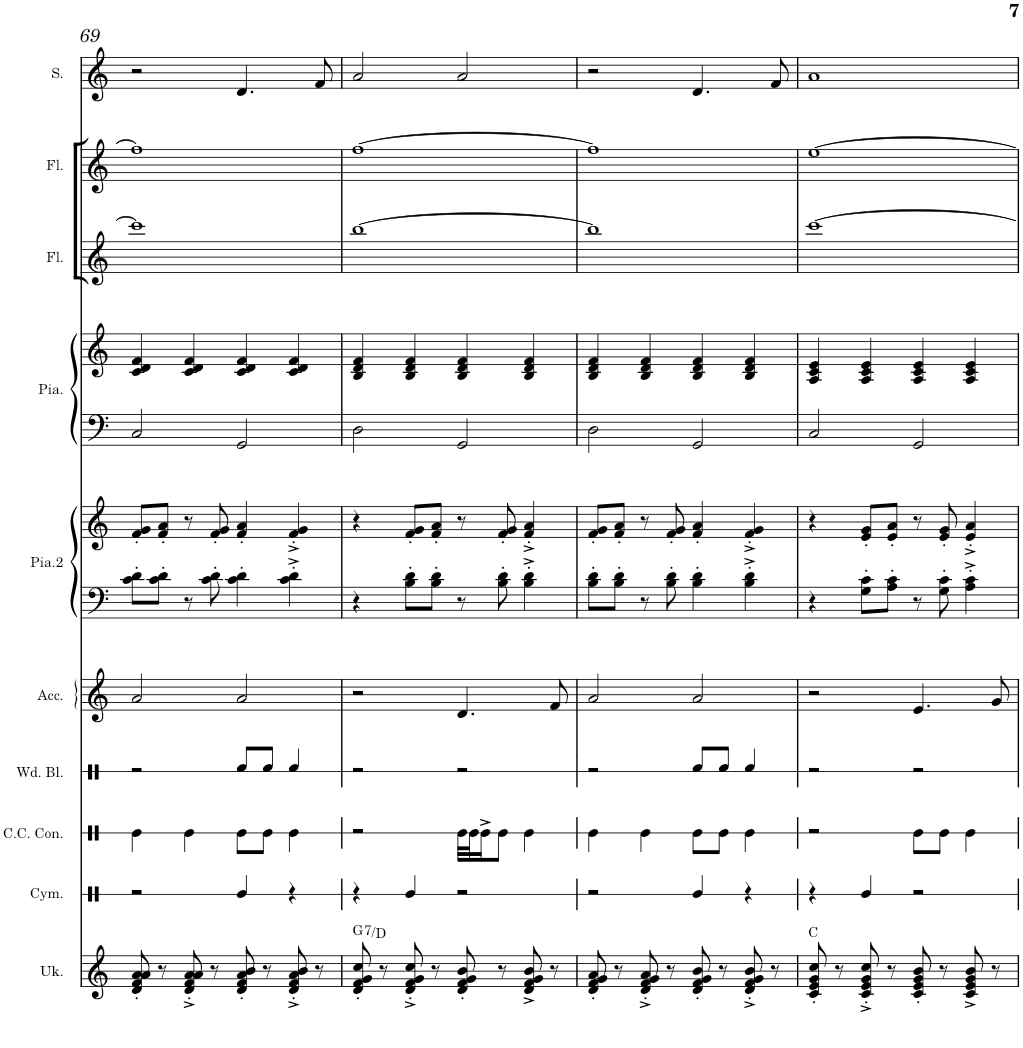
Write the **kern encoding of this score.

**kern	**harte	**kern	**kern	**kern	**kern	**kern	**kern	**kern	**kern
*part7	*part7	*part6	*part5	*part5	*part4	*part4	*part3	*part2	*part1
*staff9	*	*staff8	*staff7	*staff6	*staff5	*staff4	*staff3	*staff2	*staff1
*I"Ukulélé	*	*I"Accordéon	*I"Piano2	*	*I"Piano	*	*I"Flûte	*I"Flûte	*I"Soprano
*I'Uk.	*	*I'Acc.	*I'Pia.2	*	*I'Pia.	*	*I'Fl.	*I'Fl.	*I'S.
!!LO:PB:g=z
*clefG2	*	*clefG2	*clefF4	*clefG2	*clefF4	*clefG2	*clefG2	*clefG2	*clefG2
*k[]	*	*k[]	*k[]	*k[]	*k[]	*k[]	*k[]	*k[]	*k[]
*M2/2	*	*M2/2	*M2/2	*M2/2	*M2/2	*M2/2	*M2/2	*M2/2	*M2/2
*met(c|)	*	*met(c|)	*met(c|)	*met(c|)	*met(c|)	*met(c|)	*met(c|)	*met(c|)	*met(c|)
=69	=69	=69	=69	=69	=69	=69	=69	=69	=69
*	*	*	*	*	*	*^	*	*	*
8d/' 8f/' 8a/' 8a/'	.	2a/	8c\' 8d\'L	8f/' 8g/'L	2C/	1ryy	4c/ 4d/ 4f/	1ccc]	1ff]	2r
8r	.	.	8c\' 8d\'J	8f/' 8a/'J	.	.	.	.	.	.
8d/'^ 8f/'^ 8a/'^ 8a/'^	.	.	8r	8r	.	.	4c/ 4d/ 4f/	.	.	.
8r	.	.	8c\' 8d\'	8f/' 8g/'	.	.	.	.	.	.
8d/' 8f/' 8a/' 8b/'	.	2a/	4c\' 4d\'	4f/' 4a/'	2GG/	.	4c/ 4d/ 4f/	.	.	4.d/
8r	.	.	.	.	.	.	.	.	.	.
8d/'^ 8f/'^ 8a/'^ 8b/'^	.	.	4c\'^ 4d\'^	4f/'^ 4g/'^	.	.	4c/ 4d/ 4f/	.	.	.
8r	.	.	.	.	.	.	.	.	.	8f/
=70	=70	=70	=70	=70	=70	=70	=70	=70	=70	=70
!	!LO:H:kt=7	!	!	!	!	!	!	!	!	!
8d/' 8f/' 8g/' 8cc/'	G:7/5	2r	4r	4r	2D\	1ryy	4B/ 4d/ 4f/	[1bb	[1ff	2a/
8r	.	.	.	.	.	.	.	.	.	.
8d/'^ 8f/'^ 8g/'^ 8cc/'^	.	.	8B\' 8d\'L	8f/' 8g/'L	.	.	4B/ 4d/ 4f/	.	.	.
8r	.	.	8B\' 8d\'J	8f/' 8a/'J	.	.	.	.	.	.
8d/' 8f/' 8g/' 8b/'	.	4.d/	8r	8r	2GG/	.	4B/ 4d/ 4f/	.	.	2a/
8r	.	.	8B\' 8d\'	8f/' 8g/'	.	.	.	.	.	.
8d/^ 8f/^ 8g/^ 8b/^	.	.	4B\'^ 4d\'^	4f/'^ 4a/'^	.	.	4B/ 4d/ 4f/	.	.	.
8r	.	8f/	.	.	.	.	.	.	.	.
=71	=71	=71	=71	=71	=71	=71	=71	=71	=71	=71
8d/' 8f/' 8g/' 8a/'	.	2a/	8B\' 8d\'L	8f/' 8g/'L	2D\	1ryy	4B/ 4d/ 4f/	1bb]	1ff]	2r
8r	.	.	8B\' 8d\'J	8f/' 8a/'J	.	.	.	.	.	.
8d/'^ 8f/'^ 8g/'^ 8a/'^	.	.	8r	8r	.	.	4B/ 4d/ 4f/	.	.	.
8r	.	.	8B\' 8d\'	8f/' 8g/'	.	.	.	.	.	.
8d/' 8f/' 8g/' 8b/'	.	2a/	4B\' 4d\'	4f/' 4a/'	2GG/	.	4B/ 4d/ 4f/	.	.	4.d/
8r	.	.	.	.	.	.	.	.	.	.
8d/'^ 8f/'^ 8g/'^ 8b/'^	.	.	4B\'^ 4d\'^	4f/'^ 4g/'^	.	.	4B/ 4d/ 4f/	.	.	.
8r	.	.	.	.	.	.	.	.	.	8f/
=72	=72	=72	=72	=72	=72	=72	=72	=72	=72	=72
8c/' 8e/' 8g/' 8cc/'	C:maj	2r	4r	4r	2C/	1ryy	4A/ 4c/ 4e/	[1ccc	[1ee	1a
8r	.	.	.	.	.	.	.	.	.	.
8c/'^ 8e/'^ 8g/'^ 8cc/'^	.	.	8G\' 8c\'L	8e/' 8g/'L	.	.	4A/ 4c/ 4e/	.	.	.
8r	.	.	8A\' 8c\'J	8e/' 8a/'J	.	.	.	.	.	.
8c/' 8e/' 8g/' 8b/'	.	4.e/	8r	8r	2GG/	.	4A/ 4c/ 4e/	.	.	.
8r	.	.	8G\' 8c\'	8e/' 8g/'	.	.	.	.	.	.
8c/^ 8e/^ 8g/^ 8b/^	.	.	4A\'^ 4c\'^	4e/'^ 4a/'^	.	.	4A/ 4c/ 4e/	.	.	.
8r	.	8g/	.	.	.	.	.	.	.	.
*	*	*	*	*	*	*v	*v	*	*	*
=	=	=	=	=	=	=	=	=	=
*-	*-	*-	*-	*-	*-	*-	*-	*-	*-
